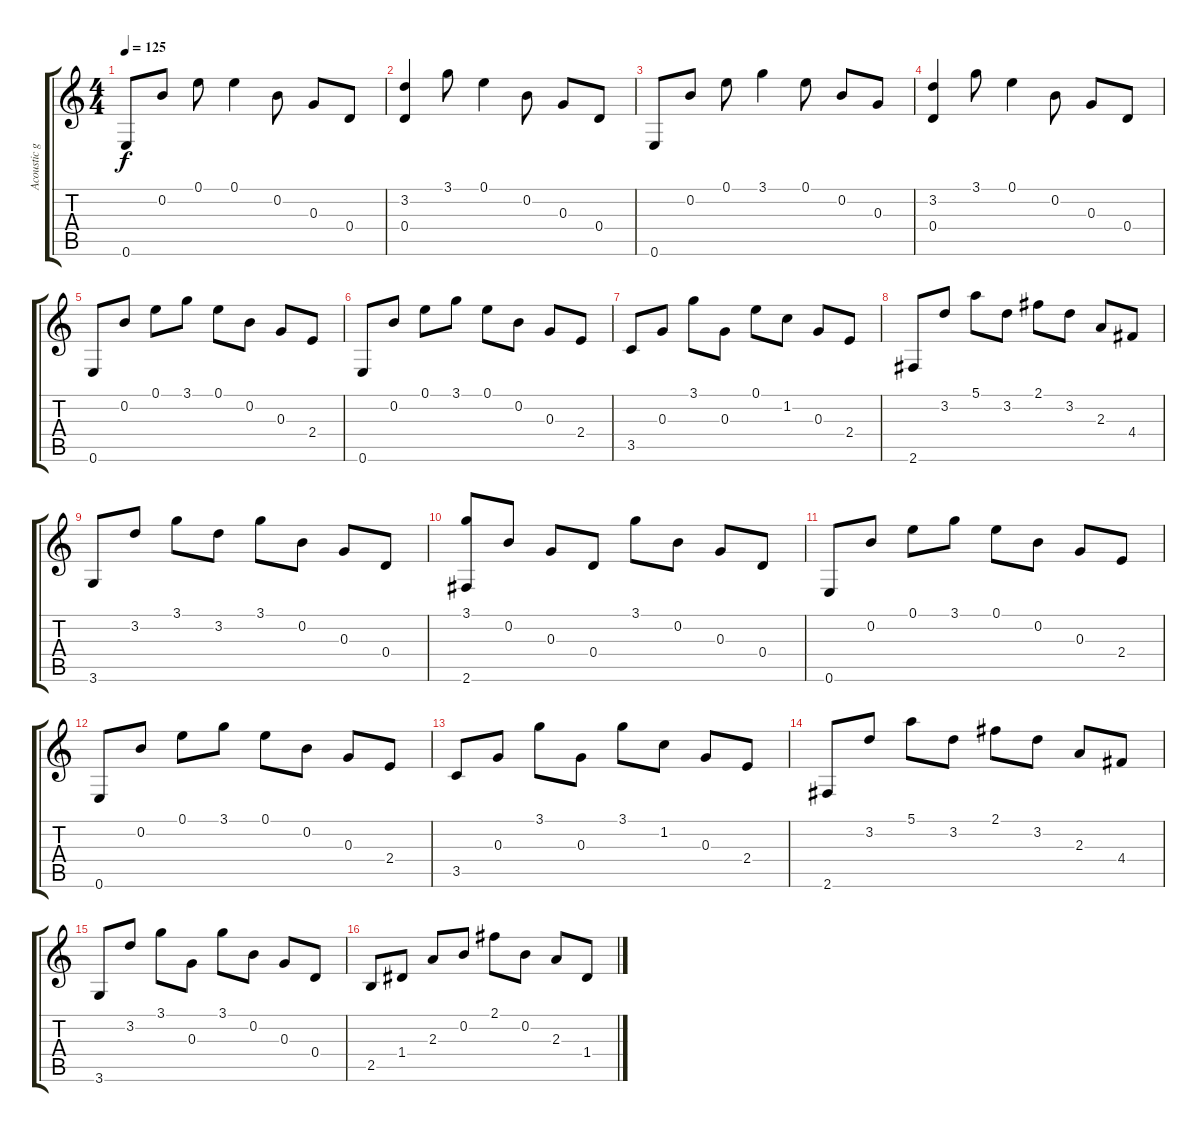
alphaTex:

\track ("Acoustic guitar I" "Acoustic g") {instrument acousticguitarsteel}
\staff {score tabs}
\tuning (E4 B3 G3 D3 A2 E2) {hide}
\ts (4 4)
\tempo 125
\clef g2
\ks c
0.6.8{dy f instrument acousticguitarsteel} 0.2.8 0.1.8 0.1.4 0.2.8 0.3.8 0.4.8 |
(3.2 0.4).4 3.1.8 0.1.4 0.2.8 0.3.8 0.4.8 |
0.6.8 0.2.8 0.1.8 3.1.4 0.1.8 0.2.8 0.3.8 |
(3.2 0.4).4 3.1.8 0.1.4 0.2.8 0.3.8 0.4.8 |
0.6.8 0.2.8 0.1.8 3.1.8 0.1.8 0.2.8 0.3.8 2.4.8 |
0.6.8 0.2.8 0.1.8 3.1.8 0.1.8 0.2.8 0.3.8 2.4.8 |
3.5.8 0.3.8 3.1.8 0.3.8 0.1.8 1.2.8 0.3.8 2.4.8 |
2.6.8 3.2.8 5.1.8 3.2.8 2.1.8 3.2.8 2.3.8 4.4.8 |
3.6.8 3.2.8 3.1.8 3.2.8 3.1.8 0.2.8 0.3.8 0.4.8 |
(3.1 2.6).8 0.2.8 0.3.8 0.4.8 3.1.8 0.2.8 0.3.8 0.4.8 |
0.6.8 0.2.8 0.1.8 3.1.8 0.1.8 0.2.8 0.3.8 2.4.8 |
0.6.8 0.2.8 0.1.8 3.1.8 0.1.8 0.2.8 0.3.8 2.4.8 |
3.5.8 0.3.8 3.1.8 0.3.8 3.1.8 1.2.8 0.3.8 2.4.8 |
2.6.8 3.2.8 5.1.8 3.2.8 2.1.8 3.2.8 2.3.8 4.4.8 |
3.6.8 3.2.8 3.1.8 0.3.8 3.1.8 0.2.8 0.3.8 0.4.8 |
2.5.8 1.4.8 2.3.8 0.2.8 2.1.8 0.2.8 2.3.8 1.4.8
